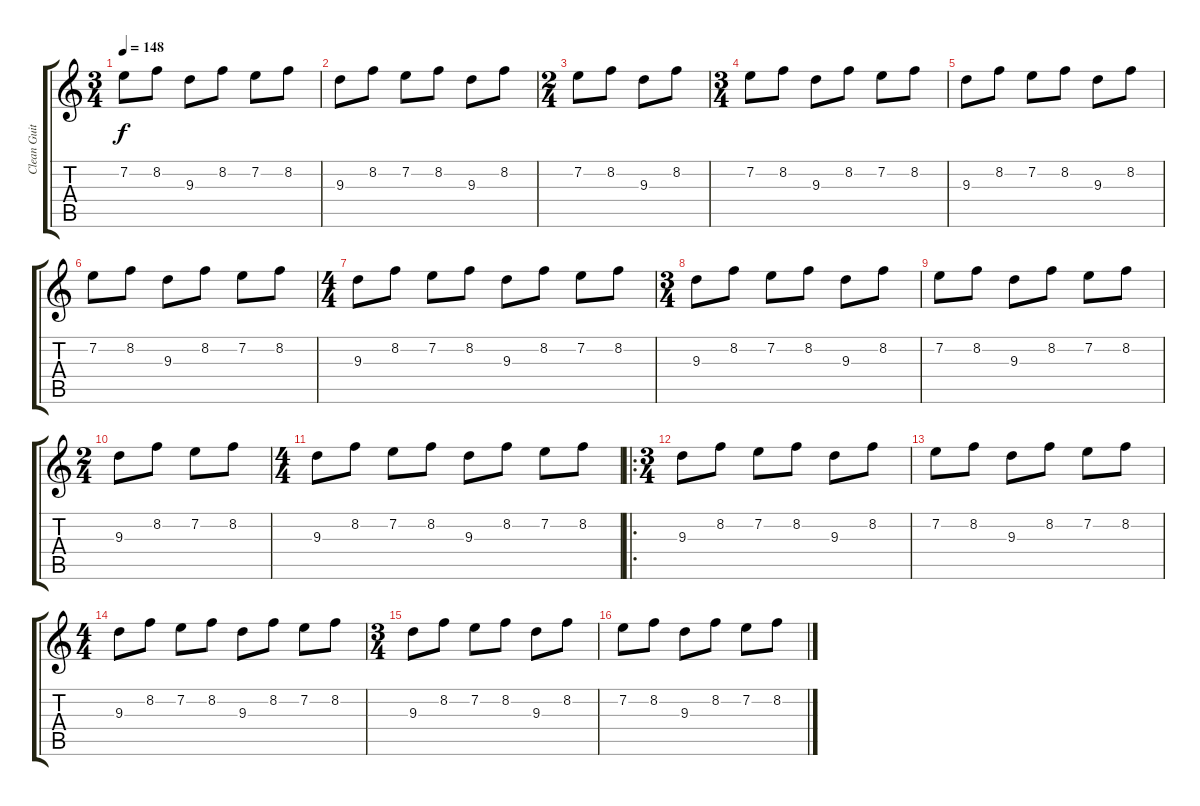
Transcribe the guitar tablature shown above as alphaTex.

\track ("Clean Guitar" "Clean Guit") {instrument electricguitarclean}
\staff {score tabs}
\tuning (D4 A3 F3 C3 G2 C2) {hide}
\ts (3 4)
\tempo 148
\clef g2
\ks c
7.2.8{dy f} 8.2.8 9.3.8 8.2.8 7.2.8 8.2.8 |
9.3.8 8.2.8 7.2.8 8.2.8 9.3.8 8.2.8 |
\ts (2 4)
7.2.8 8.2.8 9.3.8 8.2.8 |
\ts (3 4)
7.2.8 8.2.8 9.3.8 8.2.8 7.2.8 8.2.8 |
9.3.8 8.2.8 7.2.8 8.2.8 9.3.8 8.2.8 |
7.2.8 8.2.8 9.3.8 8.2.8 7.2.8 8.2.8 |
\ts (4 4)
9.3.8 8.2.8 7.2.8 8.2.8 9.3.8 8.2.8 7.2.8 8.2.8 |
\ts (3 4)
9.3.8 8.2.8 7.2.8 8.2.8 9.3.8 8.2.8 |
7.2.8 8.2.8 9.3.8 8.2.8 7.2.8 8.2.8 |
\ts (2 4)
9.3.8 8.2.8 7.2.8 8.2.8 |
\ts (4 4)
9.3.8 8.2.8 7.2.8 8.2.8 9.3.8 8.2.8 7.2.8 8.2.8 |
\ro
\ts (3 4)
9.3.8 8.2.8 7.2.8 8.2.8 9.3.8 8.2.8 |
7.2.8 8.2.8 9.3.8 8.2.8 7.2.8 8.2.8 |
\ts (4 4)
9.3.8 8.2.8 7.2.8 8.2.8 9.3.8 8.2.8 7.2.8 8.2.8 |
\ts (3 4)
9.3.8 8.2.8 7.2.8 8.2.8 9.3.8 8.2.8 |
7.2.8 8.2.8 9.3.8 8.2.8 7.2.8 8.2.8
